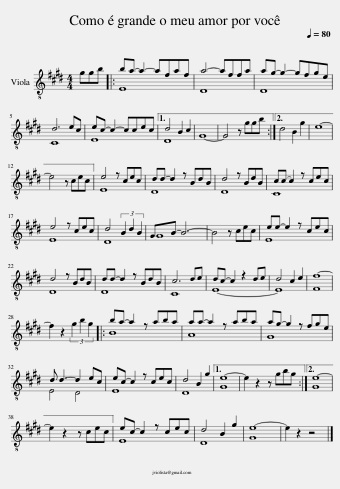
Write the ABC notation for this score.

X:1
%%score ( 1 2 )
L:1/8
Q:1/4=80
M:4/4
I:linebreak $
K:E
V:1 treble-8
V:2 treble-8
V:1
 ggb |: ba- a2- afaf | a4- affa | ag- g2- gfge |$ d6 ec | %5
 ec- c2- ccec |1 d4 B2 c2 | G8- | G4 z ggb :|2 d4 B2 g2 | %10
 e8- |$ e4 z cec || e4 z cec | dd- d2 z BdB | d4 z BdB | %15
 c(c c2) z cec |$ e4 z cec | d4 (3B2 d2 B2 | GB- B6- | B4 z cec | %20
 ee- e2 z cec |$ d4 z BdB | dd- d2 z BdB | c6 de | dc- c2 z2 de | %25
 d4 c2 e2 | f8- |$ f2 z2 (3g2 b2 g2 |: ba- a2 z aba | aa- a2 z aba | %30
 ag- g2 z fge |$ d d3- d2 ec | ec- c2 z cec | d4 B2 g2 |1 e8- | %35
 e2 z2 z gbg :|2 e8- |$ e2 z2 z cec || ec- c2 z cec | d4 B2 g2 | %40
 e8- | e2 z2 z4 |] %42
V:2
 x3 |: E8 | D8 | D8 |$ C8 | %5
 E8 |1 D8 | x8 | x8 :|2 x8 | %10
 x8 |$ x8 || E8 | D8 | D8 | %15
 C8 |$ E8 | D8 | G8 | x8 | %20
 E8 |$ D8 | D8 | C8 | E8- | %25
 E8 | F8 |$ x8 |: B8 | A8 | %30
 G8 |$ E4 D4 | E8 | D8 |1 G8 | %35
 x8 :|2 G8 |$ x8 || E8 | D8 | %40
 G8 | x8 |] %42
